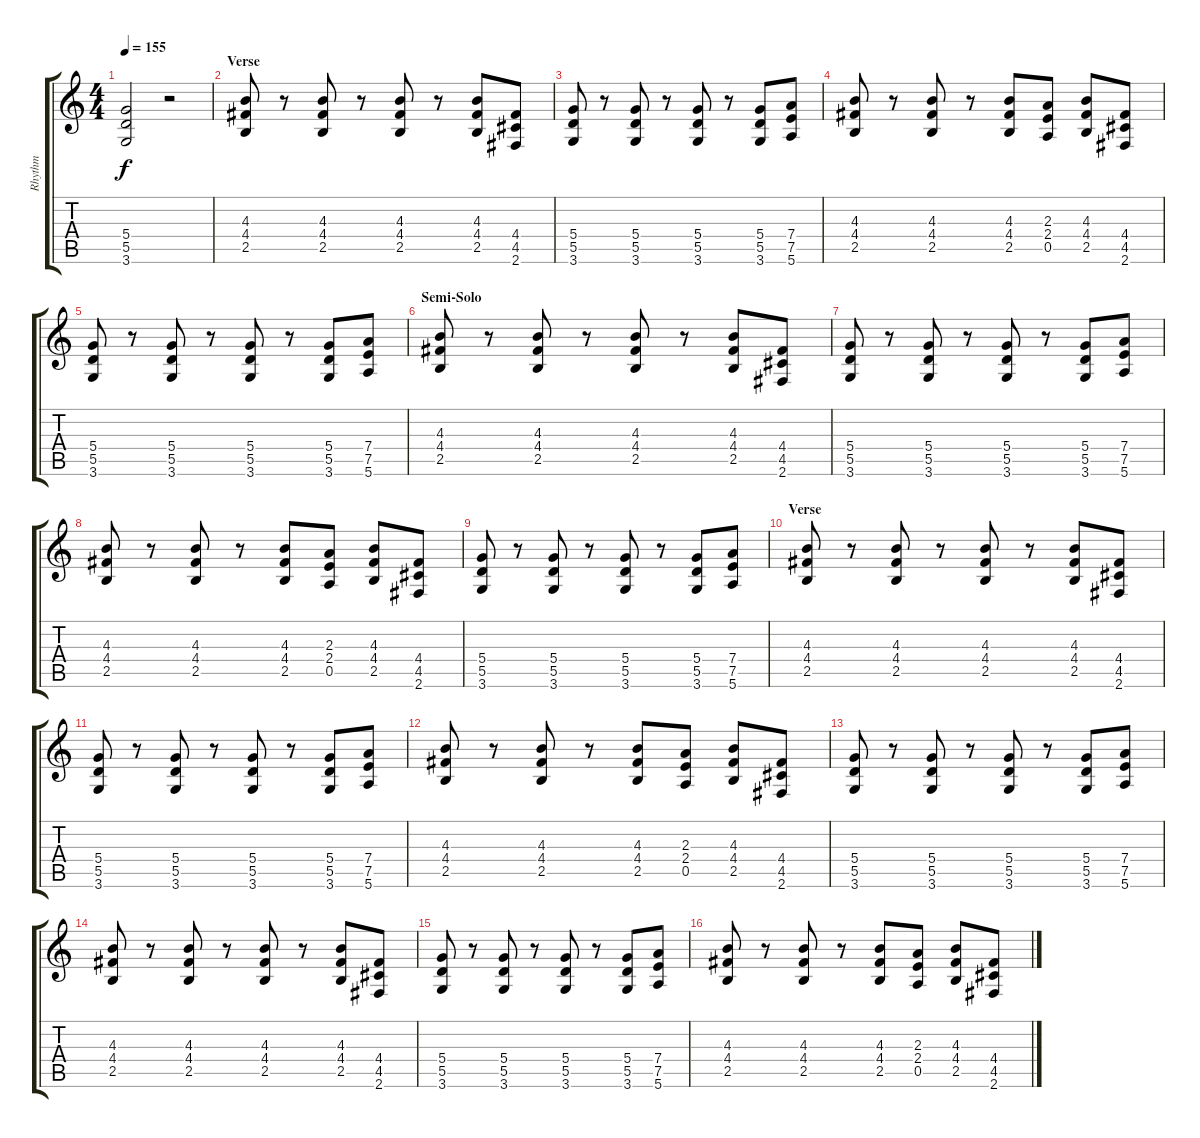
\track ("Rhythm" "Rhythm") {instrument overdrivenguitar}
\staff {score tabs}
\tuning (E4 B3 G3 D3 A2 E2) {hide}
\ts (4 4)
\tempo 155
\clef g2
\ks c
(5.4 5.5 3.6).2{dy f} r.2 |
\section ("" "Verse")
(4.3 4.4 2.5).8 r.8 (4.3 4.4 2.5).8 r.8 (4.3 4.4 2.5).8 r.8 (4.3 4.4 2.5).8 (4.4 4.5 2.6).8 |
(5.4 5.5 3.6).8 r.8 (5.4 5.5 3.6).8 r.8 (5.4 5.5 3.6).8 r.8 (5.4 5.5 3.6).8 (7.4 7.5 5.6).8 |
(4.3 4.4 2.5).8 r.8 (4.3 4.4 2.5).8 r.8 (4.3 4.4 2.5).8 (2.3 2.4 0.5).8 (4.3 4.4 2.5).8 (4.4 4.5 2.6).8 |
(5.4 5.5 3.6).8 r.8 (5.4 5.5 3.6).8 r.8 (5.4 5.5 3.6).8 r.8 (5.4 5.5 3.6).8 (7.4 7.5 5.6).8 |
\section ("" "Semi-Solo")
(4.3 4.4 2.5).8 r.8 (4.3 4.4 2.5).8 r.8 (4.3 4.4 2.5).8 r.8 (4.3 4.4 2.5).8 (4.4 4.5 2.6).8 |
(5.4 5.5 3.6).8 r.8 (5.4 5.5 3.6).8 r.8 (5.4 5.5 3.6).8 r.8 (5.4 5.5 3.6).8 (7.4 7.5 5.6).8 |
(4.3 4.4 2.5).8 r.8 (4.3 4.4 2.5).8 r.8 (4.3 4.4 2.5).8 (2.3 2.4 0.5).8 (4.3 4.4 2.5).8 (4.4 4.5 2.6).8 |
(5.4 5.5 3.6).8 r.8 (5.4 5.5 3.6).8 r.8 (5.4 5.5 3.6).8 r.8 (5.4 5.5 3.6).8 (7.4 7.5 5.6).8 |
\section ("" "Verse")
(4.3 4.4 2.5).8 r.8 (4.3 4.4 2.5).8 r.8 (4.3 4.4 2.5).8 r.8 (4.3 4.4 2.5).8 (4.4 4.5 2.6).8 |
(5.4 5.5 3.6).8 r.8 (5.4 5.5 3.6).8 r.8 (5.4 5.5 3.6).8 r.8 (5.4 5.5 3.6).8 (7.4 7.5 5.6).8 |
(4.3 4.4 2.5).8 r.8 (4.3 4.4 2.5).8 r.8 (4.3 4.4 2.5).8 (2.3 2.4 0.5).8 (4.3 4.4 2.5).8 (4.4 4.5 2.6).8 |
(5.4 5.5 3.6).8 r.8 (5.4 5.5 3.6).8 r.8 (5.4 5.5 3.6).8 r.8 (5.4 5.5 3.6).8 (7.4 7.5 5.6).8 |
(4.3 4.4 2.5).8 r.8 (4.3 4.4 2.5).8 r.8 (4.3 4.4 2.5).8 r.8 (4.3 4.4 2.5).8 (4.4 4.5 2.6).8 |
(5.4 5.5 3.6).8 r.8 (5.4 5.5 3.6).8 r.8 (5.4 5.5 3.6).8 r.8 (5.4 5.5 3.6).8 (7.4 7.5 5.6).8 |
(4.3 4.4 2.5).8 r.8 (4.3 4.4 2.5).8 r.8 (4.3 4.4 2.5).8 (2.3 2.4 0.5).8 (4.3 4.4 2.5).8 (4.4 4.5 2.6).8
